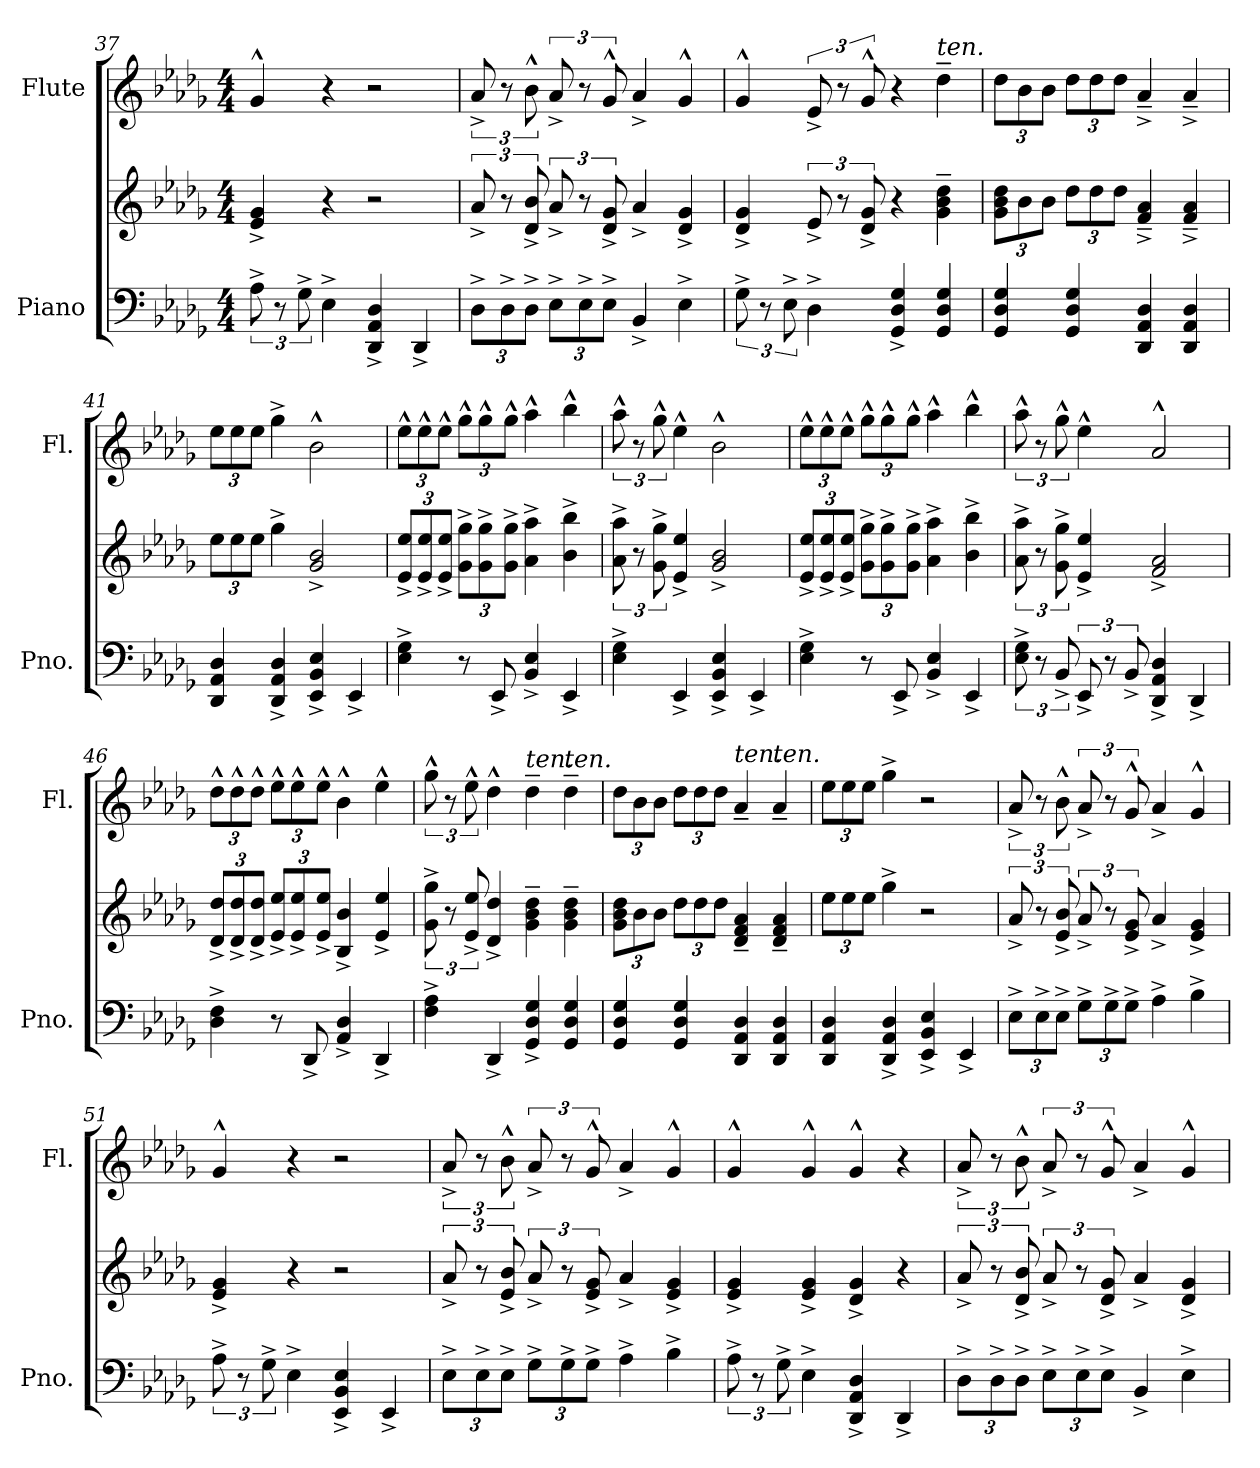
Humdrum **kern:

**kern	**kern	**kern
*part2	*part2	*part1
*staff3	*staff2	*staff1
*I"Piano	*	*I"Flute
*I'Pno.	*	*I'Fl.
*clefF4	*clefG2	*clefG2
*k[b-e-a-d-g-]	*k[b-e-a-d-g-]	*k[b-e-a-d-g-]
*D-:	*D-:	*D-:
*M4/4	*M4/4	*M4/4
=37	=37	=37
12A-^\	4e-/^ 4g-/^	4g-^^/
12r	.	.
12G-^\	.	.
4E-^\	4r	4r
4DD-/^ 4AA-/^ 4D-/^	2r	2r
4DD-^/	.	.
=38	=38	=38
*Xbrackettup	*	*
12D-^\L	12a-^/	12a-^/
12D-^\	12r	12r
12D-^\J	12d-/^ 12b-/^	12b-^^\
12E-^\L	12a-^/	12a-^/
12E-^\	12r	12r
12E-^\J	12d-/^ 12g-/^	12g-^^/
4BB-^/	4a-^/	4a-^/
4E-^\	4d-/^ 4g-/^	4g-^^/
!!LO:LB:g=z
=39	=39	=39
*brackettup	*	*
12G-^\	4d-/^ 4g-/^	4g-^^/
12r	.	.
12E-^\	.	.
4D-^\	12e-^/	12e-^/
.	12r	12r
.	12d-/^ 12g-/^	12g-^^/
4GG-/^ 4D-/^ 4G-/^	4r	4r
4GG-/ 4D-/ 4G-/	4g-\~ 4b-\~ 4dd-\~	4dd-~~~\
=40	=40	=40
*	*Xbrackettup	*Xbrackettup
4GG-/ 4D-/ 4G-/	12g-\ 12b-\ 12dd-\L	12dd-\L
.	12b-\	12b-\
.	12b-\J	12b-\J
4GG-/ 4D-/ 4G-/	12dd-\L	12dd-\L
.	12dd-\	12dd-\
.	12dd-\J	12dd-\J
4DD-/ 4AA-/ 4D-/	4f/~^ 4a-/~^	4a-~^~^/
4DD-/ 4AA-/ 4D-/	4f/~^ 4a-/~^	4a-~^~^/
=41	=41	=41
4DD-/ 4AA-/ 4D-/	12ee-\L	12ee-\L
.	12ee-\	12ee-\
.	12ee-\J	12ee-\J
4DD-/^ 4AA-/^ 4D-/^	4gg-^\	4gg-^\
4EE-/^ 4BB-/^ 4E-/^	2g-/^ 2b-/^	2b-^^\
4EE-^/	.	.
=42	=42	=42
4E-\^ 4G-\^	12e-/^ 12ee-/^L	12ee-^^\L
.	12e-/^ 12ee-/^	12ee-^^\
.	12e-/^ 12ee-/^J	12ee-^^\J
8r	12g-\^ 12gg-\^L	12gg-^^\L
.	12g-\^ 12gg-\^	12gg-^^\
8EE-^/	.	.
.	12g-\^ 12gg-\^J	12gg-^^\J
4BB-/^ 4E-/^	4a-\^ 4aa-\^	4aa-^^\
4EE-^/	4b-\^ 4bb-\^	4bb-^^\
=43	=43	=43
*	*brackettup	*brackettup
4E-\^ 4G-\^	12a-\^ 12aa-\^	12aa-^^\
.	12r	12r
.	12g-\^ 12gg-\^	12gg-^^\
4EE-^/	4e-/^ 4ee-/^	4ee-^^\
4EE-/^ 4BB-/^ 4E-/^	2g-/^ 2b-/^	2b-^^\
4EE-^/	.	.
=44	=44	=44
*	*Xbrackettup	*Xbrackettup
4E-\^ 4G-\^	12e-/^ 12ee-/^L	12ee-^^\L
.	12e-/^ 12ee-/^	12ee-^^\
.	12e-/^ 12ee-/^J	12ee-^^\J
8r	12g-\^ 12gg-\^L	12gg-^^\L
.	12g-\^ 12gg-\^	12gg-^^\
8EE-^/	.	.
.	12g-\^ 12gg-\^J	12gg-^^\J
4BB-/^ 4E-/^	4a-\^ 4aa-\^	4aa-^^\
4EE-^/	4b-\^ 4bb-\^	4bb-^^\
!!LO:LB:g=z
=45	=45	=45
*	*brackettup	*brackettup
12E-\^ 12G-\^	12a-\^ 12aa-\^	12aa-^^\
12r	12r	12r
12BB-^/	12g-\^ 12gg-\^	12gg-^^\
12EE-^/	4e-/^ 4ee-/^	4ee-^^\
12r	.	.
12BB-^/	.	.
4DD-/^ 4AA-/^ 4D-/^	2f/^ 2a-/^	2a-^^/
4DD-^/	.	.
=46	=46	=46
*	*Xbrackettup	*Xbrackettup
4D-\^ 4F\^	12d-/^ 12dd-/^L	12dd-^^\L
.	12d-/^ 12dd-/^	12dd-^^\
.	12d-/^ 12dd-/^J	12dd-^^\J
8r	12e-/^ 12ee-/^L	12ee-^^\L
.	12e-/^ 12ee-/^	12ee-^^\
8DD-^/	.	.
.	12e-/^ 12ee-/^J	12ee-^^\J
4AA-/^ 4D-/^	4B-/^ 4b-/^	4b-^^\
4DD-^/	4e-/^ 4ee-/^	4ee-^^\
=47	=47	=47
*	*brackettup	*brackettup
4F\^ 4A-\^	12g-\^ 12gg-\^	12gg-^^\
.	12r	12r
.	12e-/^ 12ee-/^	12ee-^^\
4DD-^/	4d-/^ 4dd-/^	4dd-^^\
4GG-/^ 4D-/^ 4G-/^	4g-\~ 4b-\~ 4dd-\~	4dd-~~~\
4GG-/ 4D-/ 4G-/	4g-\~ 4b-\~ 4dd-\~	4dd-~~~\
=48	=48	=48
*	*Xbrackettup	*Xbrackettup
4GG-/ 4D-/ 4G-/	12g-\ 12b-\ 12dd-\L	12dd-\L
.	12b-\	12b-\
.	12b-\J	12b-\J
4GG-/ 4D-/ 4G-/	12dd-\L	12dd-\L
.	12dd-\	12dd-\
.	12dd-\J	12dd-\J
4DD-/ 4AA-/ 4D-/	4d-/~ 4f/~ 4a-/~	4a-~~~/
4DD-/ 4AA-/ 4D-/	4d-/~ 4f/~ 4a-/~	4a-~~~/
=49	=49	=49
4DD-/ 4AA-/ 4D-/	12ee-\L	12ee-\L
.	12ee-\	12ee-\
.	12ee-\J	12ee-\J
4DD-/^ 4AA-/^ 4D-/^	4gg-^\	4gg-^\
4EE-/^ 4BB-/^ 4E-/^	2r	2r
4EE-^/	.	.
=50	=50	=50
*Xbrackettup	*brackettup	*brackettup
12E-^\L	12a-^/	12a-^/
12E-^\	12r	12r
12E-^\J	12e-/^ 12b-/^	12b-^^\
12G-^\L	12a-^/	12a-^/
12G-^\	12r	12r
12G-^\J	12e-/^ 12g-/^	12g-^^/
4A-^\	4a-^/	4a-^/
4B-^\	4e-/^ 4g-/^	4g-^^/
!!LO:PB:g=z
=51	=51	=51
*brackettup	*	*
12A-^\	4e-/^ 4g-/^	4g-^^/
12r	.	.
12G-^\	.	.
4E-^\	4r	4r
4EE-/^ 4BB-/^ 4E-/^	2r	2r
4EE-^/	.	.
=52	=52	=52
*Xbrackettup	*	*
12E-^\L	12a-^/	12a-^/
12E-^\	12r	12r
12E-^\J	12e-/^ 12b-/^	12b-^^\
12G-^\L	12a-^/	12a-^/
12G-^\	12r	12r
12G-^\J	12e-/^ 12g-/^	12g-^^/
4A-^\	4a-^/	4a-^/
4B-^\	4e-/^ 4g-/^	4g-^^/
=53	=53	=53
*brackettup	*	*
12A-^\	4e-/^ 4g-/^	4g-^^/
12r	.	.
12G-^\	.	.
4E-^\	4e-/^ 4g-/^	4g-^^/
4DD-/^ 4AA-/^ 4D-/^	4d-/^ 4g-/^	4g-^^/
4DD-^/	4r	4r
=54	=54	=54
*Xbrackettup	*	*
12D-^\L	12a-^/	12a-^/
12D-^\	12r	12r
12D-^\J	12d-/^ 12b-/^	12b-^^\
12E-^\L	12a-^/	12a-^/
12E-^\	12r	12r
12E-^\J	12d-/^ 12g-/^	12g-^^/
4BB-^/	4a-^/	4a-^/
4E-^\	4d-/^ 4g-/^	4g-^^/
=	=	=
*-	*-	*-
